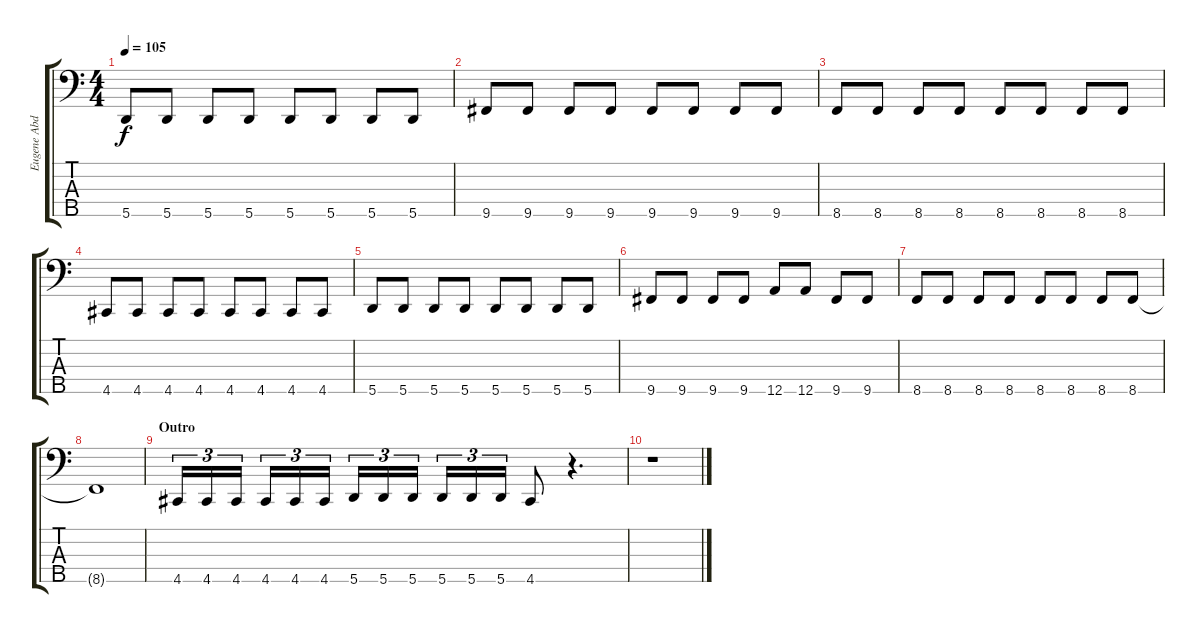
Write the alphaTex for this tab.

\track ("Eugene Abdukhanov" "Eugene Abd") {instrument electricbassfinger}
\staff {score tabs}
\tuning (G2 D2 A1 E1 A0) {hide}
\ts (4 4)
\tempo 105
\clef f4
\ks c
5.5.8{dy f} 5.5.8 5.5.8 5.5.8 5.5.8 5.5.8 5.5.8 5.5.8 |
9.5.8 9.5.8 9.5.8 9.5.8 9.5.8 9.5.8 9.5.8 9.5.8 |
8.5.8 8.5.8 8.5.8 8.5.8 8.5.8 8.5.8 8.5.8 8.5.8 |
4.5.8 4.5.8 4.5.8 4.5.8 4.5.8 4.5.8 4.5.8 4.5.8 |
5.5.8 5.5.8 5.5.8 5.5.8 5.5.8 5.5.8 5.5.8 5.5.8 |
9.5.8 9.5.8 9.5.8 9.5.8 12.5.8 12.5.8 9.5.8 9.5.8 |
8.5.8 8.5.8 8.5.8 8.5.8 8.5.8 8.5.8 8.5.8 8.5.8 |
8.5{t}.1 |
\section ("" "Outro")
4.5.16{tu (3 2)} 4.5.16{tu (3 2)} 4.5.16{tu (3 2)} 4.5.16{tu (3 2)} 4.5.16{tu (3 2)} 4.5.16{tu (3 2)} 5.5.16{tu (3 2)} 5.5.16{tu (3 2)} 5.5.16{tu (3 2)} 5.5.16{tu (3 2)} 5.5.16{tu (3 2)} 5.5.16{tu (3 2)} 4.5.8 r.4{d} |
r.1
